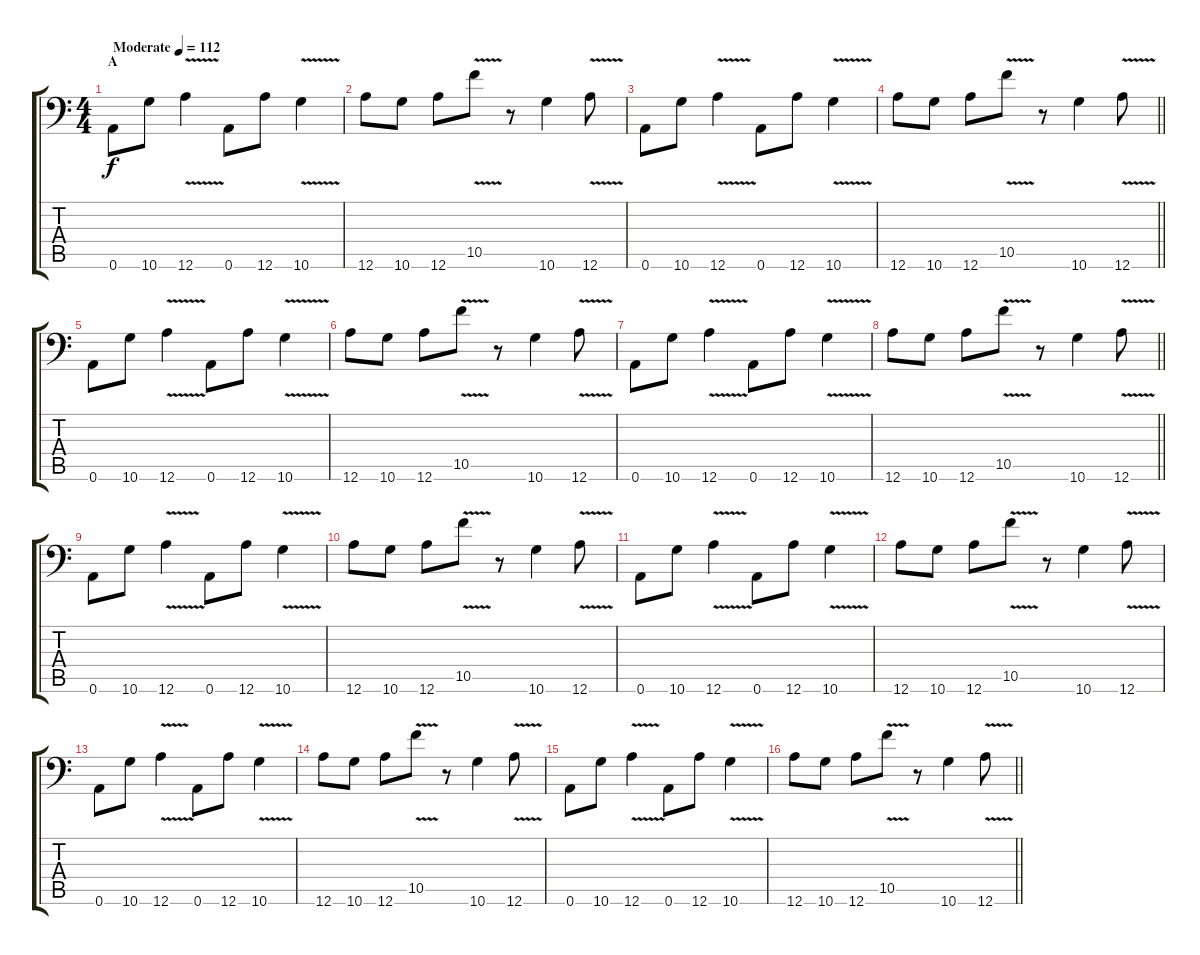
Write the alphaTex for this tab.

\track "" {instrument overdrivenguitar}
\staff {score tabs}
\tuning (D4 A3 F3 C3 G2 A1) {hide}
\ts (4 4)
\section ("" "A")
\tempo (112 "Moderate")
\clef f4
\ks c
0.6.8{dy f instrument overdrivenguitar} 10.6.8 12.6{v}.4 0.6.8 12.6.8 10.6{v}.4 |
12.6.8 10.6.8 12.6.8 10.5{v}.8 r.8 10.6.4 12.6{v}.8 |
0.6.8 10.6.8 12.6{v}.4 0.6.8 12.6.8 10.6{v}.4 |
\barLineRight lightlight
12.6.8 10.6.8 12.6.8 10.5{v}.8 r.8 10.6.4 12.6{v}.8 |
\section ("" "")
0.6.8 10.6.8 12.6{v}.4 0.6.8 12.6.8 10.6{v}.4 |
12.6.8 10.6.8 12.6.8 10.5{v}.8 r.8 10.6.4 12.6{v}.8 |
0.6.8 10.6.8 12.6{v}.4 0.6.8 12.6.8 10.6{v}.4 |
\barLineRight lightlight
12.6.8 10.6.8 12.6.8 10.5{v}.8 r.8 10.6.4 12.6{v}.8 |
\section ("" "")
0.6.8 10.6.8 12.6{v}.4 0.6.8 12.6.8 10.6{v}.4 |
12.6.8 10.6.8 12.6.8 10.5{v}.8 r.8 10.6.4 12.6{v}.8 |
0.6.8 10.6.8 12.6{v}.4 0.6.8 12.6.8 10.6{v}.4 |
12.6.8 10.6.8 12.6.8 10.5{v}.8 r.8 10.6.4 12.6{v}.8 |
0.6.8 10.6.8 12.6{v}.4 0.6.8 12.6.8 10.6{v}.4 |
12.6.8 10.6.8 12.6.8 10.5{v}.8 r.8 10.6.4 12.6{v}.8 |
0.6.8 10.6.8 12.6{v}.4 0.6.8 12.6.8 10.6{v}.4 |
\barLineRight lightlight
12.6.8 10.6.8 12.6.8 10.5{v}.8 r.8 10.6.4 12.6{v}.8
